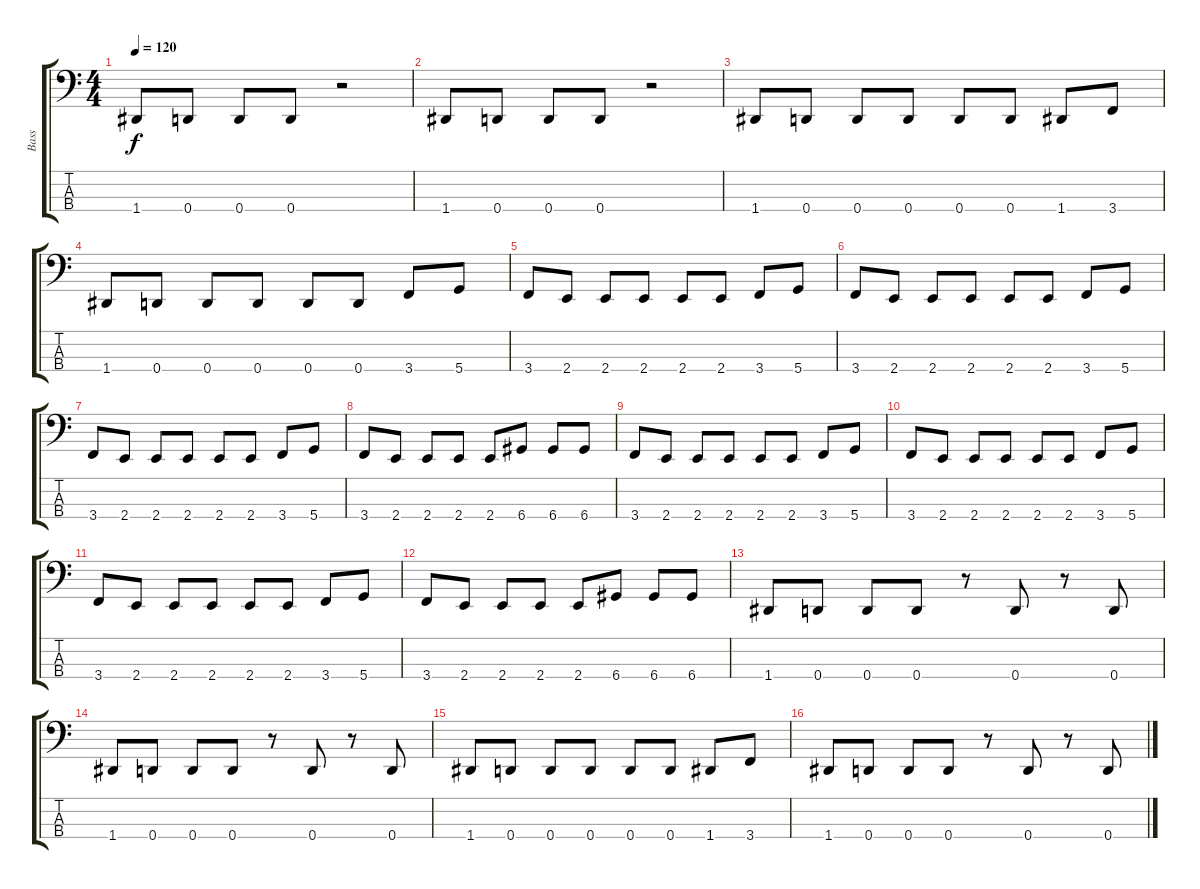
\track ("Bass" "Bass") {instrument electricbassfinger}
\staff {score tabs}
\tuning (F2 C2 G1 D1) {hide}
\ts (4 4)
\tempo 120
\clef f4
\ks c
1.4.8{dy f} 0.4.8 0.4.8 0.4.8 r.2 |
1.4.8 0.4.8 0.4.8 0.4.8 r.2 |
1.4.8 0.4.8 0.4.8 0.4.8 0.4.8 0.4.8 1.4.8 3.4.8 |
1.4.8 0.4.8 0.4.8 0.4.8 0.4.8 0.4.8 3.4.8 5.4.8 |
3.4.8 2.4.8 2.4.8 2.4.8 2.4.8 2.4.8 3.4.8 5.4.8 |
3.4.8 2.4.8 2.4.8 2.4.8 2.4.8 2.4.8 3.4.8 5.4.8 |
3.4.8 2.4.8 2.4.8 2.4.8 2.4.8 2.4.8 3.4.8 5.4.8 |
3.4.8 2.4.8 2.4.8 2.4.8 2.4.8 6.4.8 6.4.8 6.4.8 |
3.4.8 2.4.8 2.4.8 2.4.8 2.4.8 2.4.8 3.4.8 5.4.8 |
3.4.8 2.4.8 2.4.8 2.4.8 2.4.8 2.4.8 3.4.8 5.4.8 |
3.4.8 2.4.8 2.4.8 2.4.8 2.4.8 2.4.8 3.4.8 5.4.8 |
3.4.8 2.4.8 2.4.8 2.4.8 2.4.8 6.4.8 6.4.8 6.4.8 |
1.4.8 0.4.8 0.4.8 0.4.8 r.8 0.4.8 r.8 0.4.8 |
1.4.8 0.4.8 0.4.8 0.4.8 r.8 0.4.8 r.8 0.4.8 |
1.4.8 0.4.8 0.4.8 0.4.8 0.4.8 0.4.8 1.4.8 3.4.8 |
1.4.8 0.4.8 0.4.8 0.4.8 r.8 0.4.8 r.8 0.4.8
